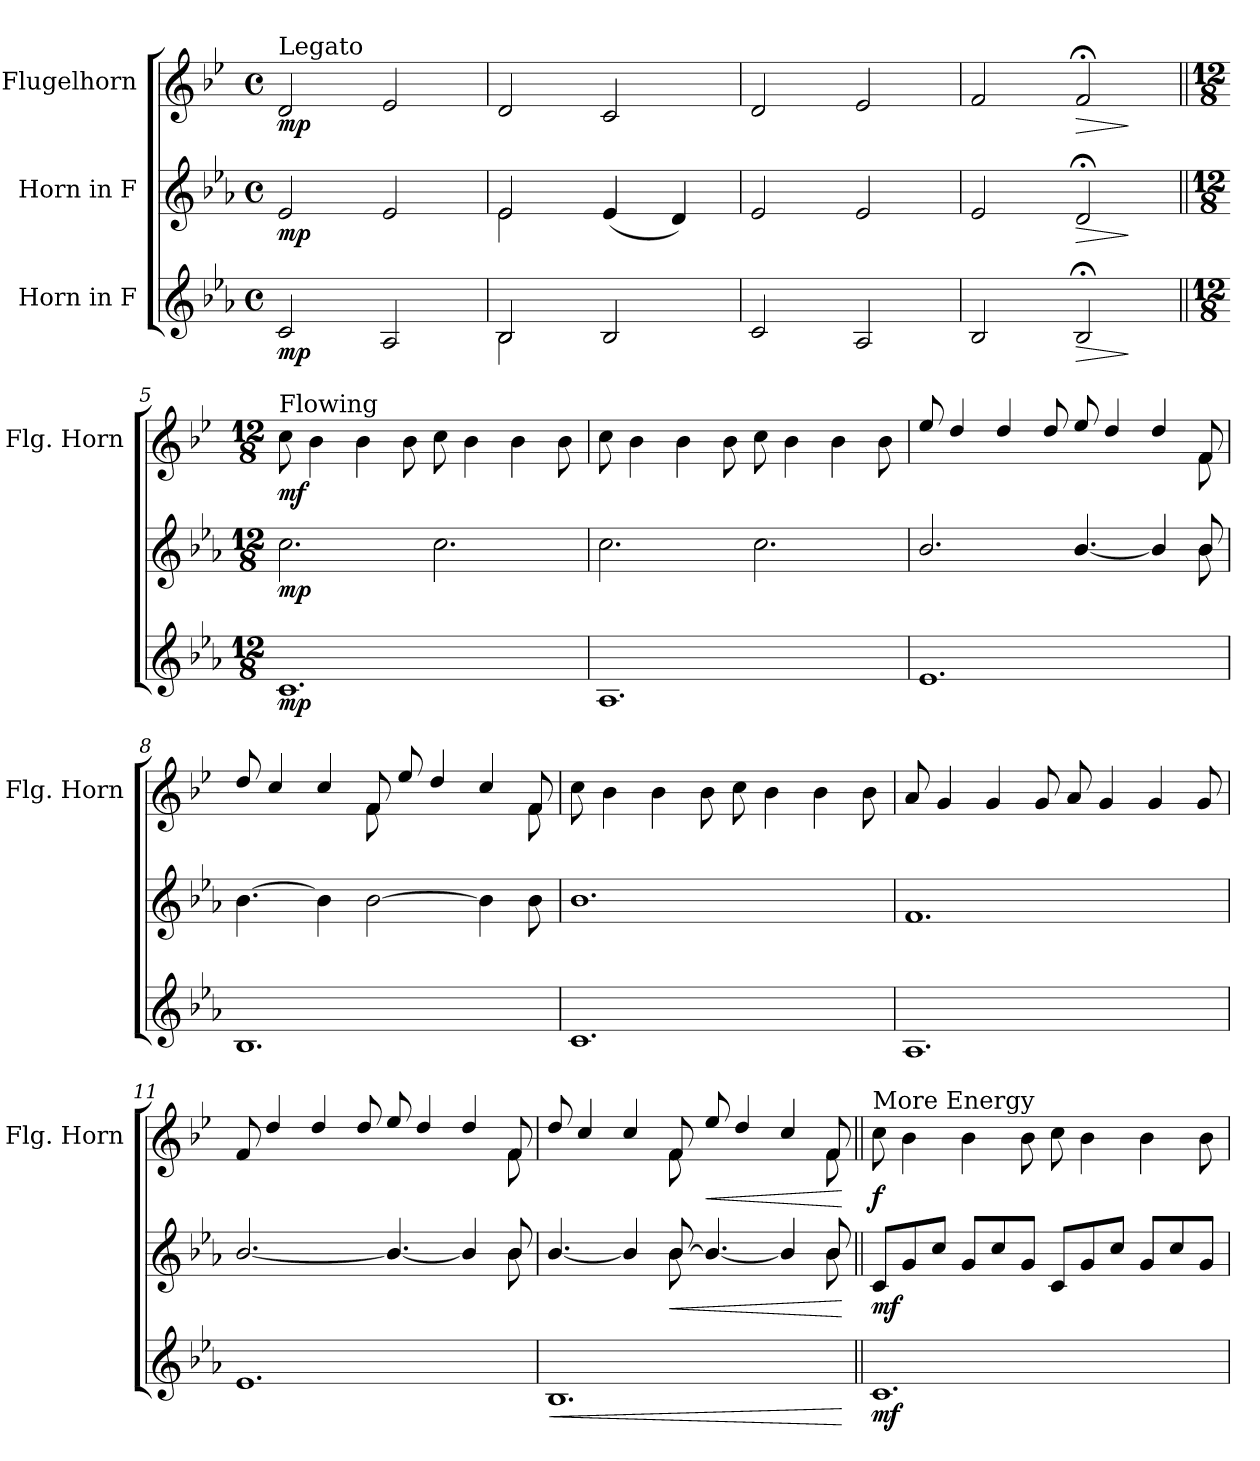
**kern	**dynam	**kern	**dynam	**kern	**dynam
*part3	*part3	*part2	*part2	*part1	*part1
*staff3	*staff3	*staff2	*staff2	*staff1	*staff1
*I"Horn in F	*	*I"Horn in F	*	*I"Flugelhorn	*
*	*	*	*	*I'Flg. Horn	*
*clefG2	*	*clefG2	*	*clefG2	*
*ITrd4c7	*	*ITrd4c7	*	*ITrd1c2	*
*k[b-e-a-d-]	*	*k[b-e-a-d-]	*	*k[b-e-a-d-]	*
*M4/4	*	*M4/4	*	*M4/4	*
*met(c)	*	*met(c)	*	*met(c)	*
*MM40	*	*MM40	*	*MM40	*
=1	=1	=1	=1	=1	=1
!	!	!	!	!LO:TX:a:t=Legato	!
!	!LO:DY:b	!	!LO:DY:b	!	!LO:DY:b
2F/	mp	2A-/	mp	2c/	mp
2D-/	.	2A-/	.	2d-/	.
=2	=2	=2	=2	=2	=2
*^	*	*^	*	*	*
2E-/	2E-\	.	2A-/	2A-\	.	2c/	.
2E-/	2ryy	.	(4A-/	2ryy	.	2B-/	.
.	.	.	4G/)	.	.	.	.
*v	*v	*	*	*	*	*	*
*	*	*v	*v	*	*	*
=3	=3	=3	=3	=3	=3
2F/	.	2A-/	.	2c/	.
2D-/	.	2A-/	.	2d-/	.
=4	=4	=4	=4	=4	=4
2E-/	.	2A-/	.	2e-/	.
!	!LO:HP:b	!	!LO:HP:b	!	!LO:HP:b
2E-;</	>	2G;</	>	2e-;</	>
.	]	.	]	.	]
=5||	=5||	=5||	=5||	=5||	=5||
*M12/8	*	*M12/8	*	*M12/8	*
*	*	*	*	*MM117	*
!	!	!	!	!LO:TX:a:t=Flowing	!
!	!LO:DY:b	!	!LO:DY:b	!	!LO:DY:b
1.F	mp	2.f\	mp	8b-\	mf
.	.	.	.	4a-\	.
.	.	.	.	4a-\	.
.	.	.	.	8a-\	.
.	.	2.f\	.	8b-\	.
.	.	.	.	4a-\	.
.	.	.	.	4a-\	.
.	.	.	.	8a-\	.
=6	=6	=6	=6	=6	=6
1.D-	.	2.f\	.	8b-\	.
.	.	.	.	4a-\	.
.	.	.	.	4a-\	.
.	.	.	.	8a-\	.
.	.	2.f\	.	8b-\	.
.	.	.	.	4a-\	.
.	.	.	.	4a-\	.
.	.	.	.	8a-\	.
=7	=7	=7	=7	=7	=7
*	*	*^	*	*^	*
1.A-	.	2.e-/	4.ryy	.	8dd-/	4.ryy	.
.	.	.	.	.	4cc/	.	.
*	*	*v	*v	*	*	*	*
*	*	*	*	*v	*v	*
.	.	.	.	4cc/	.
.	.	.	.	8cc/	.
.	.	[4.e-/	.	8dd-/	.
.	.	.	.	4cc/	.
.	.	4e-/]	.	4cc/	.
*	*	*^	*	*^	*
.	.	8e-/	8e-\	.	8e-/	8e-\	.
*	*	*v	*v	*	*	*	*
=8	=8	=8	=8	=8	=8	=8
1.E-	.	[4.e-\	.	8cc/	8ryy	.
*	*	*	*	*v	*v	*
.	.	.	.	4b-/	.
.	.	4e-\]	.	4b-/	.
*	*	*	*	*^	*
.	.	[2e-\	.	8e-/	8e-\	.
.	.	.	.	8dd-/	8ryy	.
*	*	*	*	*v	*v	*
.	.	.	.	4cc/	.
.	.	4e-\]	.	4b-/	.
*	*	*	*	*^	*
.	.	8e-\	.	8e-/	8e-\	.
*	*	*	*	*v	*v	*
=9	=9	=9	=9	=9	=9
1.F	.	1.e-	.	8b-\	.
.	.	.	.	4a-\	.
.	.	.	.	4a-\	.
.	.	.	.	8a-\	.
.	.	.	.	8b-\	.
.	.	.	.	4a-\	.
.	.	.	.	4a-\	.
.	.	.	.	8a-\	.
=10	=10	=10	=10	=10	=10
1.D-	.	1.B-	.	8g/	.
.	.	.	.	4f/	.
.	.	.	.	4f/	.
.	.	.	.	8f/	.
.	.	.	.	8g/	.
.	.	.	.	4f/	.
.	.	.	.	4f/	.
.	.	.	.	8f/	.
!!LO:LB:g=z
=11	=11	=11	=11	=11	=11
*	*	*^	*	*^	*
1.A-	.	[2.e-/	4.ryy	.	8e-/	4.ryy	.
.	.	.	.	.	4cc/	.	.
*	*	*v	*v	*	*	*	*
*	*	*	*	*v	*v	*
.	.	.	.	4cc/	.
.	.	.	.	8cc/	.
.	.	4.e-/_	.	8dd-/	.
.	.	.	.	4cc/	.
.	.	4e-/]	.	4cc/	.
*	*	*^	*	*^	*
.	.	8e-/	8e-\	.	8e-/	8e-\	.
=12	=12	=12	=12	=12	=12	=12	=12
!	!LO:HP:b	!	!	!	!	!	!
1.E-	<	[4.e-/	8ryy	.	8cc/	8ryy	.
*	*	*v	*v	*	*	*	*
*	*	*	*	*v	*v	*
.	.	.	.	4b-/	.
.	.	4e-/]	.	4b-/	.
!	!	!	!LO:HP:b	!	!
*	*	*^	*	*^	*
.	.	[8e-/	8e-\	<	8e-/	8e-\	.
!	!	!	!	!	!	!	!LO:HP:b
.	.	4.e-/_	8ryy	.	8dd-/	8ryy	<
*	*	*v	*v	*	*	*	*
*	*	*	*	*v	*v	*
.	.	.	.	4cc/	.
.	.	4e-/]	.	4b-/	.
*	*	*^	*	*^	*
.	.	8e-/	8e-\	.	8e-/	8e-\	.
*	*	*v	*v	*	*	*	*
*	*	*	*	*v	*v	*
.	[	.	[	.	[
=13||	=13||	=13||	=13||	=13||	=13||
*	*	*	*	*MM120	*
!	!	!	!	!LO:TX:a:t=More Energy	!
!	!LO:DY:b	!	!LO:DY:b	!	!LO:DY:b
1.F	mf	8F/L	mf	8b-\	f
.	.	8c/	.	4a-\	.
.	.	8f/J	.	.	.
.	.	8c/L	.	4a-\	.
.	.	8f/	.	.	.
.	.	8c/J	.	8a-\	.
.	.	8F/L	.	8b-\	.
.	.	8c/	.	4a-\	.
.	.	8f/J	.	.	.
.	.	8c/L	.	4a-\	.
.	.	8f/	.	.	.
.	.	8c/J	.	8a-\	.
=	=	=	=	=	=
*-	*-	*-	*-	*-	*-
